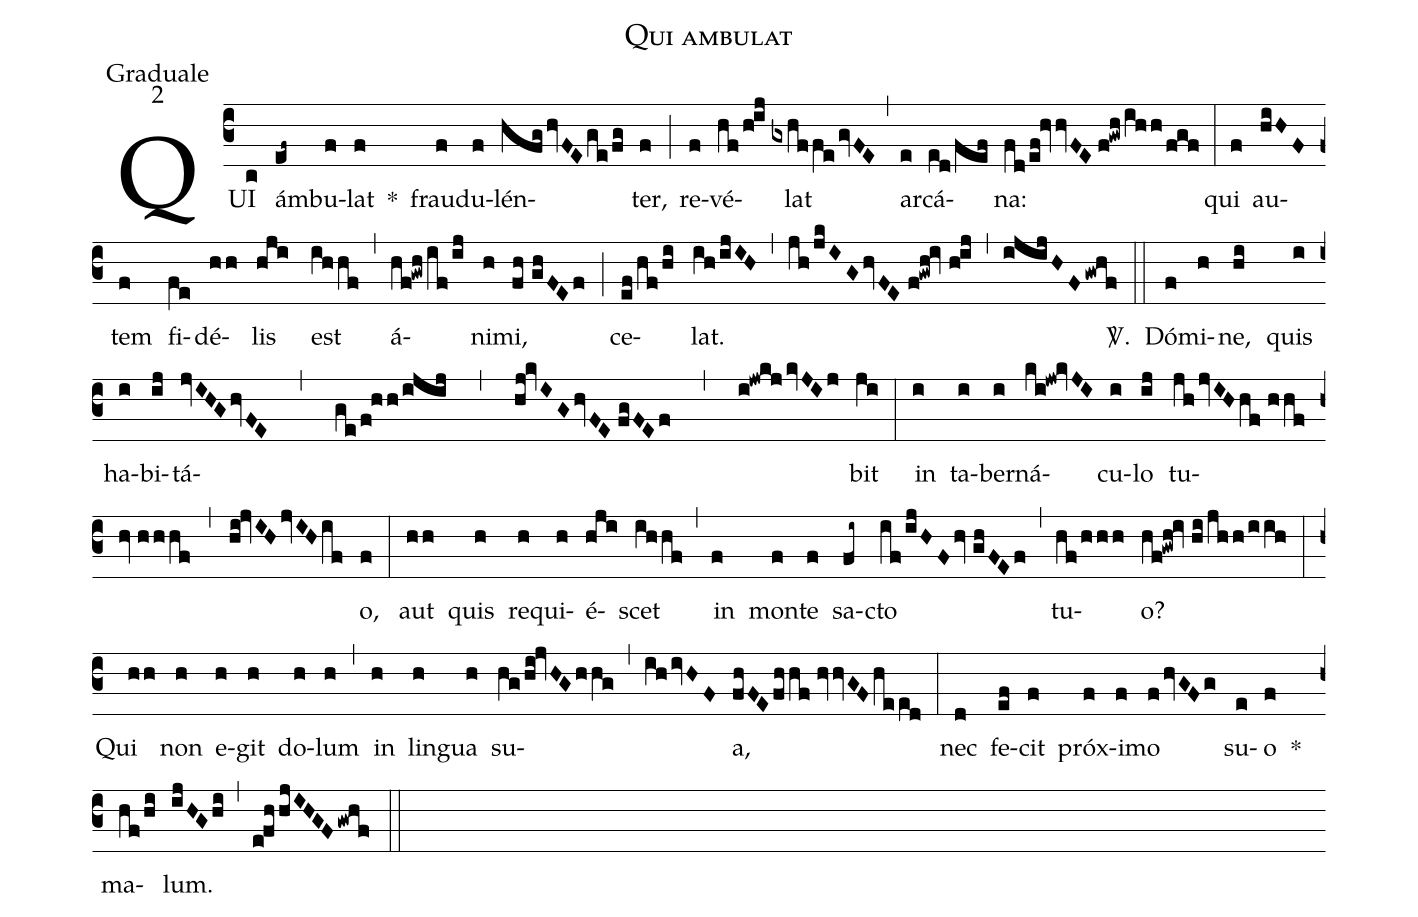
name:Qui ambulat;
office-part:Graduale;
mode:2;
%%
(c3) QUI(c) ám(ef~)bu(f)lat(f) *() frau(f)du(f)lén(hfg/hvFEge/fg)ter,(f) (;) re(f)vé(hf/h!ij)lat(gxhffegvFE) (,) ar(e)cá(ed/fef)na:(fd/ef!hvvFE//f!gwh/ihh/fgf) (:) qui(f) au(hiHF)tem(f) fi(fe)dé(hh)lis(hji) est(ihhf) (,) á(hf!gwh/if/ij)ni(h)mi,(fh//ghFEf) (;) ce(ef/hf/hi)lat.(ih/ijIH) (,) (jh/jkIG/hvFE//f!gwh!iv//h!ij) (,) (ijijHF/gwhf) <sp>V/</sp>.(::) Dó(f)mi(h)ne,(hi) quis(i) ha(i)bi(ij)tá(jvIHG/hvFE , ge/f!hh/ijij , hj!kvIG/hvFE//fgFEf , i!jwkj/kvJIj)bit(ji) (:) in(i) ta(i)ber(i)ná(ki!jw!kvJI)cu(i)lo(ij) tu(jhjvIHhf//hhf//hv//hhhf,hi!jvIH/jvIHif)o,(f) (:) aut(hh) quis(h) re(h)qui(h)é(hji)scet(ihhf) (,) in(f) mon(f)te(f) sa(fi~)cto(if/ijHFhv//ghFEf) (,) tu(hf/hhh)o?(hf!gwh!iv//hi/jhh/iih) (:) Qui(hh) non(h) e(h)git(h) do(h)lum(h) (,) in(h) lin(h)gua(h) su(hg/hi!jvHGhhg,ihivHF)a,(fhFEfhhf//hvvGFheed) (:) nec(d) fe(ef)cit(f) próx(f)i(f)mo(fhvGFg) su(e)o(f) *() ma(hf/hi)lum.(ijHGhi) (,) (e!fhhjIHGFgwhf) (::)
